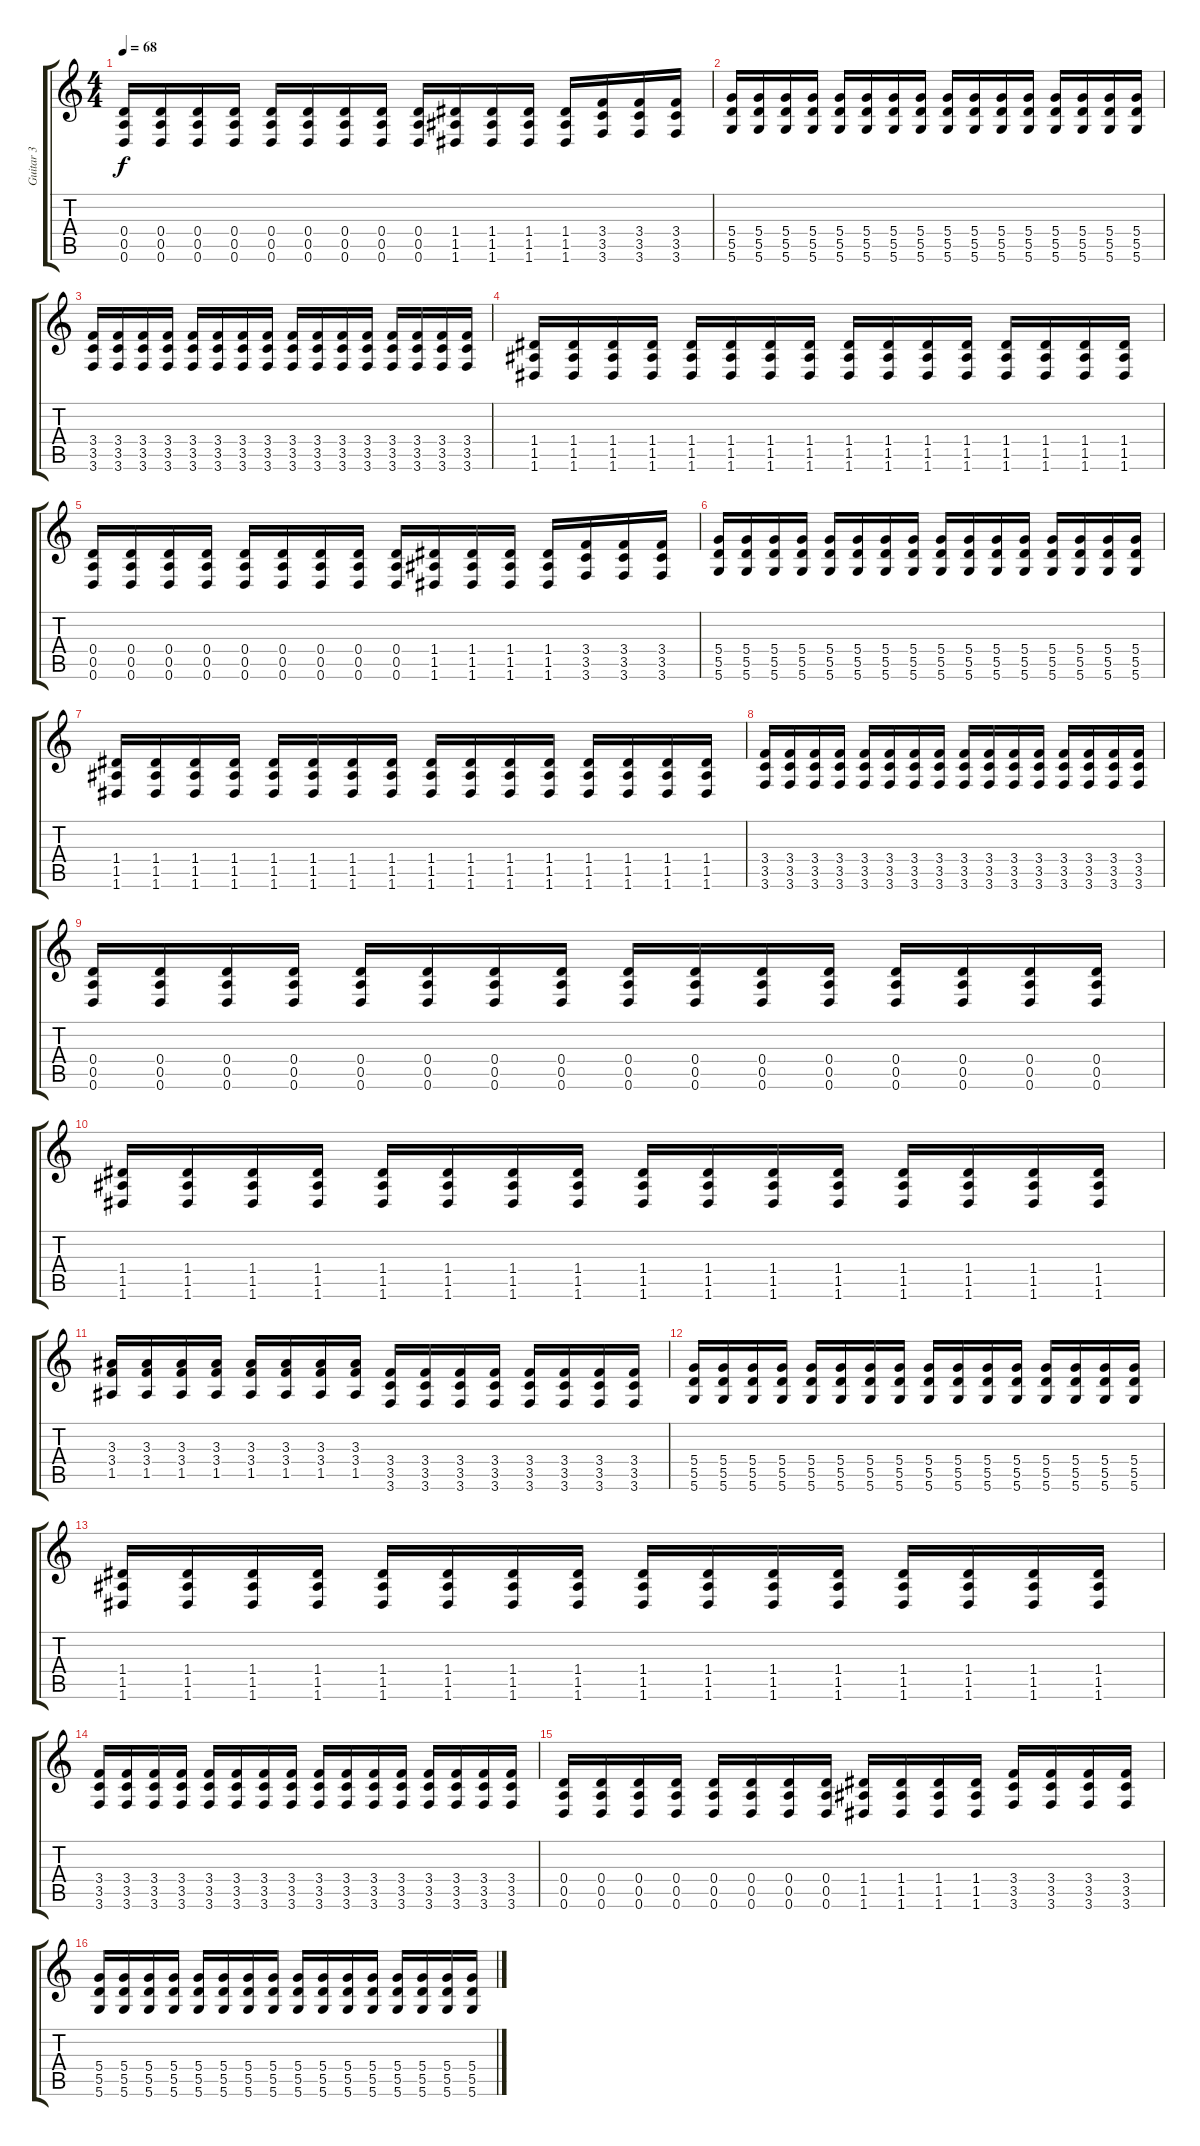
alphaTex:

\track ("Guitar 3" "Guitar 3") {instrument distortionguitar}
\staff {score tabs}
\tuning (E4 B3 G3 D3 A2 D2) {hide}
\ts (4 4)
\tempo 68
\clef g2
\ks c
(0.4 0.5 0.6).16{dy f} (0.4 0.5 0.6).16 (0.4 0.5 0.6).16 (0.4 0.5 0.6).16 (0.4 0.5 0.6).16 (0.4 0.5 0.6).16 (0.4 0.5 0.6).16 (0.4 0.5 0.6).16 (0.4 0.5 0.6).16 (1.4 1.5 1.6).16 (1.4 1.5 1.6).16 (1.4 1.5 1.6).16 (1.4 1.5 1.6).16 (3.4 3.5 3.6).16 (3.4 3.5 3.6).16 (3.4 3.5 3.6).16 |
(5.4 5.5 5.6).16 (5.4 5.5 5.6).16 (5.4 5.5 5.6).16 (5.4 5.5 5.6).16 (5.4 5.5 5.6).16 (5.4 5.5 5.6).16 (5.4 5.5 5.6).16 (5.4 5.5 5.6).16 (5.4 5.5 5.6).16 (5.4 5.5 5.6).16 (5.4 5.5 5.6).16 (5.4 5.5 5.6).16 (5.4 5.5 5.6).16 (5.4 5.5 5.6).16 (5.4 5.5 5.6).16 (5.4 5.5 5.6).16 |
(3.4 3.5 3.6).16 (3.4 3.5 3.6).16 (3.4 3.5 3.6).16 (3.4 3.5 3.6).16 (3.4 3.5 3.6).16 (3.4 3.5 3.6).16 (3.4 3.5 3.6).16 (3.4 3.5 3.6).16 (3.4 3.5 3.6).16 (3.4 3.5 3.6).16 (3.4 3.5 3.6).16 (3.4 3.5 3.6).16 (3.4 3.5 3.6).16 (3.4 3.5 3.6).16 (3.4 3.5 3.6).16 (3.4 3.5 3.6).16 |
(1.4 1.5 1.6).16 (1.4 1.5 1.6).16 (1.4 1.5 1.6).16 (1.4 1.5 1.6).16 (1.4 1.5 1.6).16 (1.4 1.5 1.6).16 (1.4 1.5 1.6).16 (1.4 1.5 1.6).16 (1.4 1.5 1.6).16 (1.4 1.5 1.6).16 (1.4 1.5 1.6).16 (1.4 1.5 1.6).16 (1.4 1.5 1.6).16 (1.4 1.5 1.6).16 (1.4 1.5 1.6).16 (1.4 1.5 1.6).16 |
(0.4 0.5 0.6).16 (0.4 0.5 0.6).16 (0.4 0.5 0.6).16 (0.4 0.5 0.6).16 (0.4 0.5 0.6).16 (0.4 0.5 0.6).16 (0.4 0.5 0.6).16 (0.4 0.5 0.6).16 (0.4 0.5 0.6).16 (1.4 1.5 1.6).16 (1.4 1.5 1.6).16 (1.4 1.5 1.6).16 (1.4 1.5 1.6).16 (3.4 3.5 3.6).16 (3.4 3.5 3.6).16 (3.4 3.5 3.6).16 |
(5.4 5.5 5.6).16 (5.4 5.5 5.6).16 (5.4 5.5 5.6).16 (5.4 5.5 5.6).16 (5.4 5.5 5.6).16 (5.4 5.5 5.6).16 (5.4 5.5 5.6).16 (5.4 5.5 5.6).16 (5.4 5.5 5.6).16 (5.4 5.5 5.6).16 (5.4 5.5 5.6).16 (5.4 5.5 5.6).16 (5.4 5.5 5.6).16 (5.4 5.5 5.6).16 (5.4 5.5 5.6).16 (5.4 5.5 5.6).16 |
(1.4 1.5 1.6).16 (1.4 1.5 1.6).16 (1.4 1.5 1.6).16 (1.4 1.5 1.6).16 (1.4 1.5 1.6).16 (1.4 1.5 1.6).16 (1.4 1.5 1.6).16 (1.4 1.5 1.6).16 (1.4 1.5 1.6).16 (1.4 1.5 1.6).16 (1.4 1.5 1.6).16 (1.4 1.5 1.6).16 (1.4 1.5 1.6).16 (1.4 1.5 1.6).16 (1.4 1.5 1.6).16 (1.4 1.5 1.6).16 |
(3.4 3.5 3.6).16 (3.4 3.5 3.6).16 (3.4 3.5 3.6).16 (3.4 3.5 3.6).16 (3.4 3.5 3.6).16 (3.4 3.5 3.6).16 (3.4 3.5 3.6).16 (3.4 3.5 3.6).16 (3.4 3.5 3.6).16 (3.4 3.5 3.6).16 (3.4 3.5 3.6).16 (3.4 3.5 3.6).16 (3.4 3.5 3.6).16 (3.4 3.5 3.6).16 (3.4 3.5 3.6).16 (3.4 3.5 3.6).16 |
(0.4 0.5 0.6).16 (0.4 0.5 0.6).16 (0.4 0.5 0.6).16 (0.4 0.5 0.6).16 (0.4 0.5 0.6).16 (0.4 0.5 0.6).16 (0.4 0.5 0.6).16 (0.4 0.5 0.6).16 (0.4 0.5 0.6).16 (0.4 0.5 0.6).16 (0.4 0.5 0.6).16 (0.4 0.5 0.6).16 (0.4 0.5 0.6).16 (0.4 0.5 0.6).16 (0.4 0.5 0.6).16 (0.4 0.5 0.6).16 |
(1.4 1.5 1.6).16 (1.4 1.5 1.6).16 (1.4 1.5 1.6).16 (1.4 1.5 1.6).16 (1.4 1.5 1.6).16 (1.4 1.5 1.6).16 (1.4 1.5 1.6).16 (1.4 1.5 1.6).16 (1.4 1.5 1.6).16 (1.4 1.5 1.6).16 (1.4 1.5 1.6).16 (1.4 1.5 1.6).16 (1.4 1.5 1.6).16 (1.4 1.5 1.6).16 (1.4 1.5 1.6).16 (1.4 1.5 1.6).16 |
(3.3 3.4 1.5).16 (3.3 3.4 1.5).16 (3.3 3.4 1.5).16 (3.3 3.4 1.5).16 (3.3 3.4 1.5).16 (3.3 3.4 1.5).16 (3.3 3.4 1.5).16 (3.3 3.4 1.5).16 (3.4 3.5 3.6).16 (3.4 3.5 3.6).16 (3.4 3.5 3.6).16 (3.4 3.5 3.6).16 (3.4 3.5 3.6).16 (3.4 3.5 3.6).16 (3.4 3.5 3.6).16 (3.4 3.5 3.6).16 |
(5.4 5.5 5.6).16 (5.4 5.5 5.6).16 (5.4 5.5 5.6).16 (5.4 5.5 5.6).16 (5.4 5.5 5.6).16 (5.4 5.5 5.6).16 (5.4 5.5 5.6).16 (5.4 5.5 5.6).16 (5.4 5.5 5.6).16 (5.4 5.5 5.6).16 (5.4 5.5 5.6).16 (5.4 5.5 5.6).16 (5.4 5.5 5.6).16 (5.4 5.5 5.6).16 (5.4 5.5 5.6).16 (5.4 5.5 5.6).16 |
(1.4 1.5 1.6).16 (1.4 1.5 1.6).16 (1.4 1.5 1.6).16 (1.4 1.5 1.6).16 (1.4 1.5 1.6).16 (1.4 1.5 1.6).16 (1.4 1.5 1.6).16 (1.4 1.5 1.6).16 (1.4 1.5 1.6).16 (1.4 1.5 1.6).16 (1.4 1.5 1.6).16 (1.4 1.5 1.6).16 (1.4 1.5 1.6).16 (1.4 1.5 1.6).16 (1.4 1.5 1.6).16 (1.4 1.5 1.6).16 |
(3.4 3.5 3.6).16 (3.4 3.5 3.6).16 (3.4 3.5 3.6).16 (3.4 3.5 3.6).16 (3.4 3.5 3.6).16 (3.4 3.5 3.6).16 (3.4 3.5 3.6).16 (3.4 3.5 3.6).16 (3.4 3.5 3.6).16 (3.4 3.5 3.6).16 (3.4 3.5 3.6).16 (3.4 3.5 3.6).16 (3.4 3.5 3.6).16 (3.4 3.5 3.6).16 (3.4 3.5 3.6).16 (3.4 3.5 3.6).16 |
(0.4 0.5 0.6).16 (0.4 0.5 0.6).16 (0.4 0.5 0.6).16 (0.4 0.5 0.6).16 (0.4 0.5 0.6).16 (0.4 0.5 0.6).16 (0.4 0.5 0.6).16 (0.4 0.5 0.6).16 (1.4 1.5 1.6).16 (1.4 1.5 1.6).16 (1.4 1.5 1.6).16 (1.4 1.5 1.6).16 (3.4 3.5 3.6).16 (3.4 3.5 3.6).16 (3.4 3.5 3.6).16 (3.4 3.5 3.6).16 |
(5.4 5.5 5.6).16{volume 14} (5.4 5.5 5.6).16 (5.4 5.5 5.6).16 (5.4 5.5 5.6).16 (5.4 5.5 5.6).16 (5.4 5.5 5.6).16 (5.4 5.5 5.6).16 (5.4 5.5 5.6).16 (5.4 5.5 5.6).16 (5.4 5.5 5.6).16 (5.4 5.5 5.6).16 (5.4 5.5 5.6).16 (5.4 5.5 5.6).16 (5.4 5.5 5.6).16 (5.4 5.5 5.6).16 (5.4 5.5 5.6).16
